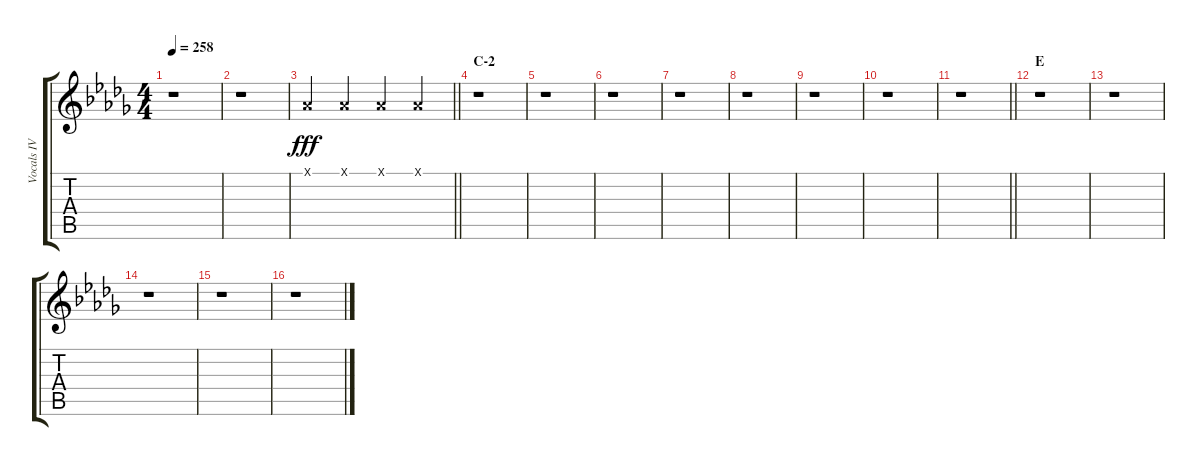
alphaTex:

\track ("Vocals IV" "Vocals IV") {instrument voiceoohs}
\staff {score tabs}
\tuning (E4 B3 G3 D3 A2 E2) {hide}
\ts (4 4)
\tempo 258
\clef g2
\ks db
r.1{dy fff} |
r.1 |
\barLineRight lightlight
4.1{x}.4 4.1{x}.4 4.1{x}.4 4.1{x}.4 |
\section ("" "C-2")
r.1 |
r.1 |
r.1 |
r.1 |
r.1 |
r.1 |
r.1 |
\barLineRight lightlight
r.1 |
\section ("" "E")
r.1 |
r.1 |
r.1 |
r.1 |
r.1
